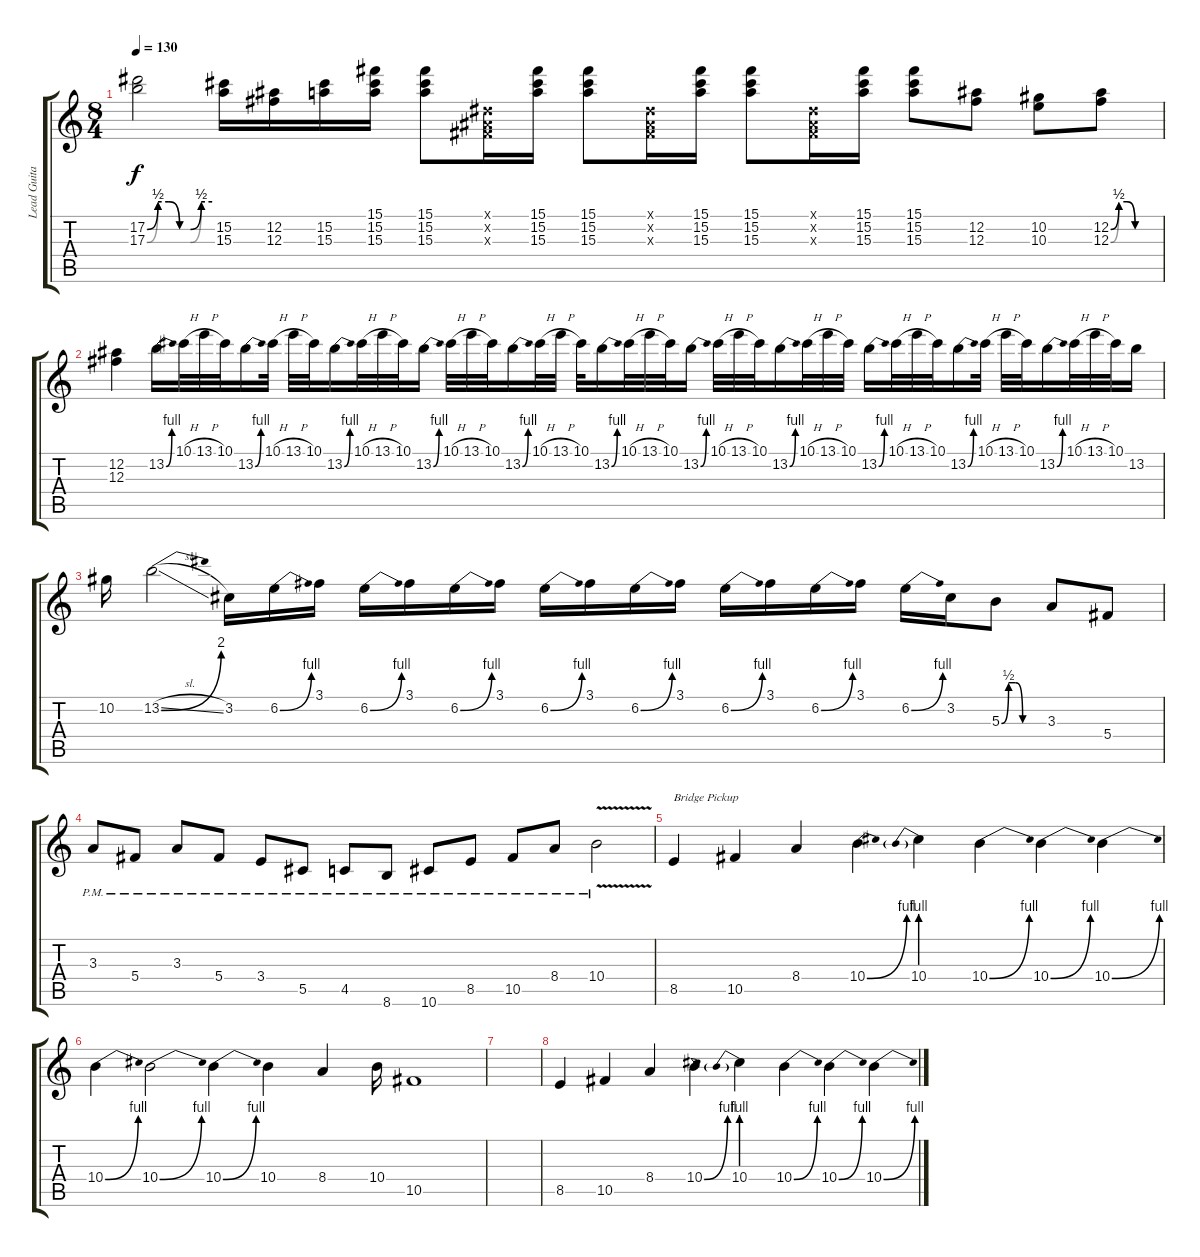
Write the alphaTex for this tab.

\track ("Lead Guitar (Slash)" "Lead Guita") {instrument overdrivenguitar}
\staff {score tabs}
\tuning (Eb4 Bb3 Gb3 Db3 Ab2 Eb2) {hide}
\ts (8 4)
\tempo 130
\clef g2
\ks c
(17.2{be (custom 0 0 10 2 20 2 30 0 40 0 50 2 60 2)} 17.3{be (custom 0 0 10 2 20 2 30 0 40 0 50 2 60 2)}).2{dy f} (15.2 15.3).16 (12.2 12.3).16 (15.2 15.3).16 (15.1 15.2 15.3).16 (15.1 15.2 15.3).8 (0.1{x} 0.2{x} 0.3{x}).16 (15.1 15.2 15.3).16 (15.1 15.2 15.3).8 (0.1{x} 0.2{x} 0.3{x}).16 (15.1 15.2 15.3).16 (15.1 15.2 15.3).8 (0.1{x} 0.2{x} 0.3{x}).16 (15.1 15.2 15.3).16 (15.1 15.2 15.3).8 (12.2 12.3).8 (10.2 10.3).8 (12.2{be (custom 0 0 10 2 20 2 30 0 60 0)} 12.3{be (custom 0 0 10 2 20 2 30 0 60 0)}).8 |
(12.2 12.3).4 13.2{be (bend 0 0 60 4)}.16 10.1{h}.32 13.1{h}.32 10.1.32 13.2{be (bend 0 0 60 4)}.16 10.1{h}.32 13.1{h}.32 10.1.32 13.2{be (bend 0 0 60 4)}.16 10.1{h}.32 13.1{h}.32 10.1.32 13.2{be (bend 0 0 60 4)}.16 10.1{h}.32 13.1{h}.32 10.1.32 13.2{be (bend 0 0 60 4)}.16 10.1{h}.32 13.1{h}.32 10.1.32 13.2{be (bend 0 0 60 4)}.16 10.1{h}.32 13.1{h}.32 10.1.32 13.2{be (bend 0 0 60 4)}.16 10.1{h}.32 13.1{h}.32 10.1.32 13.2{be (bend 0 0 60 4)}.16 10.1{h}.32 13.1{h}.32 10.1.32 13.2{be (bend 0 0 60 4)}.16 10.1{h}.32 13.1{h}.32 10.1.32 13.2{be (bend 0 0 60 4)}.16 10.1{h}.32 13.1{h}.32 10.1.32 13.2{be (bend 0 0 60 4)}.16 10.1{h}.32 13.1{h}.32 10.1.32 13.2.16 |
10.2.16 13.2{be (bend 0 0 60 8) sl}.2 3.2.16 6.2{be (bend 0 0 60 4)}.16 3.1.16 6.2{be (bend 0 0 60 4)}.16 3.1.16 6.2{be (bend 0 0 60 4)}.16 3.1.16 6.2{be (bend 0 0 60 4)}.16 3.1.16 6.2{be (bend 0 0 60 4)}.16 3.1.16 6.2{be (bend 0 0 60 4)}.16 3.1.16 6.2{be (bend 0 0 60 4)}.16 3.1.16 6.2{be (bend 0 0 60 4)}.16 3.2.16 5.3{be (custom 0 0 10 2 20 2 30 0 60 0)}.8 3.3.8 5.4.8 |
3.3{pm}.8 5.4{pm}.8 3.3{pm}.8 5.4{pm}.8 3.4{pm}.8 5.5{pm}.8 4.5{pm}.8 8.6{pm}.8 10.6{pm}.8 8.5{pm}.8 10.5{pm}.8 8.4{pm}.8 10.4{v pm}.2 |
8.5.4{txt "Bridge Pickup"} 10.5.4 8.4.4 10.4{be (bend 0 0 60 4)}.4 10.4{be (prebend 0 4 60 4)}.4 10.4{be (bend 0 0 60 4)}.4 10.4{be (bend 0 0 60 4)}.4 10.4{be (bend 0 0 60 4)}.4 |
10.4{be (bend 0 0 60 4)}.4 10.4{be (bend 0 0 60 4)}.2 10.4{be (bend 0 0 60 4)}.4 10.4.4 8.4.4 10.4.16 10.5.1 |
|
8.5.4 10.5.4 8.4.4 10.4{be (bend 0 0 60 4)}.4 10.4{be (prebend 0 4 60 4)}.4 10.4{be (bend 0 0 60 4)}.4 10.4{be (bend 0 0 60 4)}.4 10.4{be (bend 0 0 60 4)}.4
